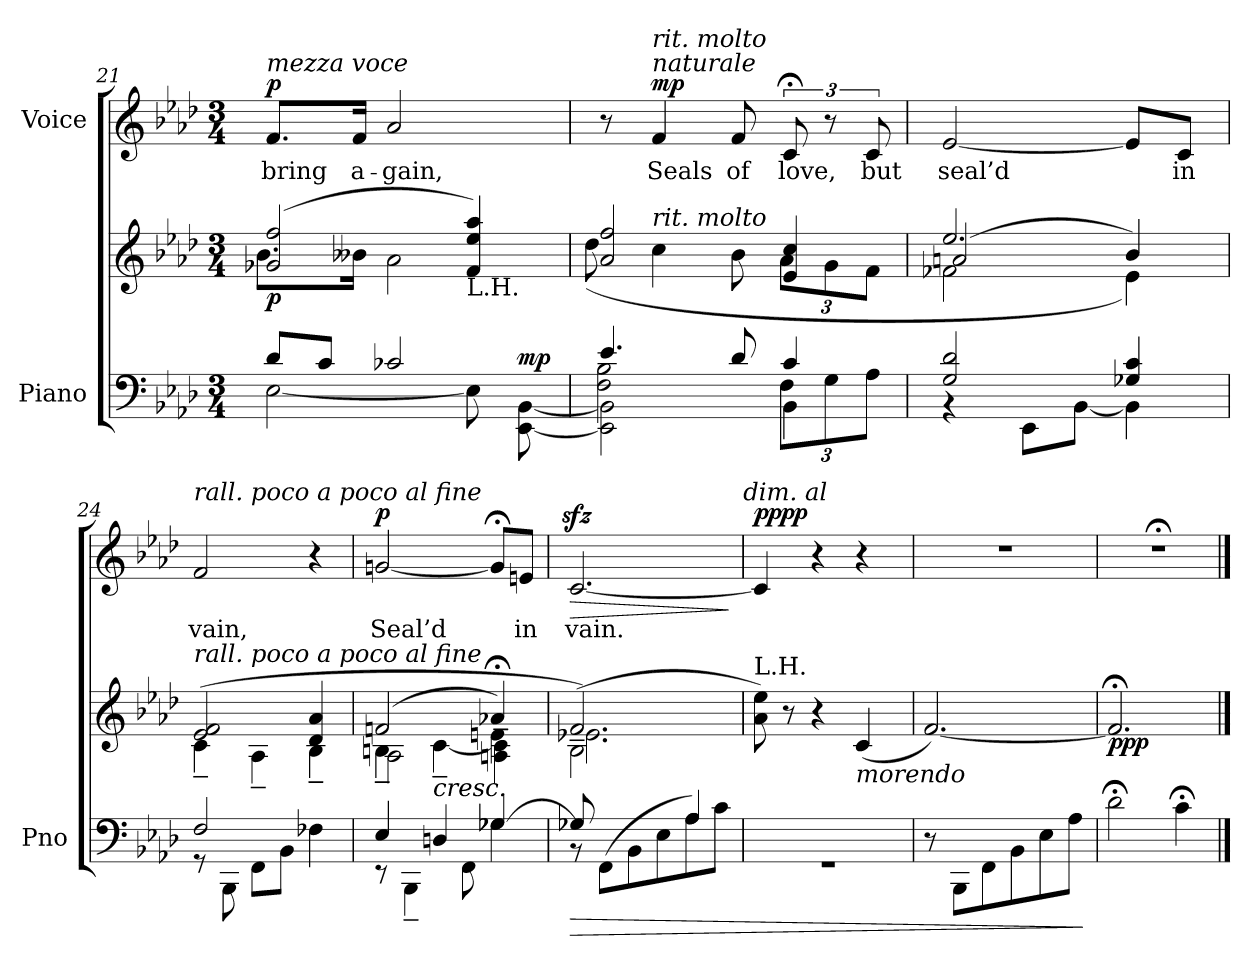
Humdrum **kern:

**kern	**kern	**dynam	**kern	**text	**dynam
*part2	*part2	*part2	*part1	*part1	*part1
*staff3	*staff2	*staff2/3	*staff1	*staff1	*staff1
*I"Piano	*	*	*I"Voice	*	*
*I'Pno	*	*	*	*	*
*clefF4	*clefG2	*	*clefG2	*	*
*k[b-e-a-d-]	*k[b-e-a-d-]	*	*k[b-e-a-d-]	*	*
*M3/4	*M3/4	*	*M3/4	*	*
=21	=21	=21	=21	=21	=21
*^	*^	*	*	*	*
!	!	!	!	!	!LO:TX:a:i:t=mezza voce	!	!
!	!	!	!	!LO:DY:b	!	!LO:LY:b	!LO:DY:a
8d-/L	[2E-\	(>2g-X/ 2ff/	8.b-\L	p	8.f/L	bring	p
8c/J	.	.	.	.	.	.	.
!	!	!	!	!	!	!LO:LY:b	!
.	.	.	16b--X\Jk	.	16f/Jk	a-	.
!	!	!	!	!	!	!LO:LY:b	!
2c-X/	.	.	2a-\	.	2a-/	-gain,	.
!	!	!LO:TX:b:t=L.H.	!	!	!	!	!
.	8E-\]	4f/ 4ee-/ 4aa-/)	.	.	.	.	.
!	!	!	!	!LO:DY:a=2	!	!	!
.	[8EE-\ [8BB-\	.	.	mp	.	.	.
*v	*v	*	*	*	*	*	*
=22	=22	=22	=22	=22	=22	=22
*	*	*	*	*MM68	*	*
*^	*	*	*	*	*	*
*	*^	*	*	*	*	*	*
4.e-/	2EE-\] 2BB-\]	2F\ 2B-\	2a-/ 2ff/	(<8dd-\	.	8r	.	.
!	!	!	!	!	!	!LO:TX:a:i:t=naturale	!	!
!	!	!	!	!	!	!LO:TX:a:i:t=rit. molto	!	!
!	!	!	!	!LO:TX:a:i:t=rit. molto	!	!	!	!
!	!	!	!	!	!	!	!LO:LY:b	!LO:DY:a
.	.	.	.	4cc\	.	4f/	Seals	mp
!	!	!	!	!	!	!	!LO:LY:b	!
8d-/	.	.	.	8b-\	.	8f/	of	.
*	*	*Xbrackettup	*	*Xbrackettup	*	*	*	*
*	*	*	*	*	*	*MM60	*	*
!	!	!	!	!	!	!	!LO:LY:b	!
4c/	4BB-\	12F\L	4e-/ 4cc/	12a-\L	.	12c;</	love,	.
.	.	12G\	.	12g\	.	12r	.	.
!	!	!	!	!	!	!	!LO:LY:b	!
.	.	12A-\J	.	12f\J	.	12c/	but	.
*v	*v	*v	*	*	*	*	*	*
*	*v	*v	*	*	*	*
=23	=23	=23	=23	=23	=23
*	*	*	*MM68	*	*
*^	*^	*	*	*	*
*	*^	*	*^	*	*	*	*
!	!	!	!	!	!	!	!	!LO:LY:b	!
*	*v	*v	*	*	*	*	*	*	*
2G/ 2d-/	4rBB	2.ee-/	2f-X\	(>2an/	.	[2e-/	seal’d	.
.	8EE-\L	.	.	.	.	.	.	.
.	[8BB-\J	.	.	.	.	.	.	.
4G-X/ 4c/	4BB-\]	.	4e-\)	4b-/)	.	8e-/L]	.	.
!	!	!	!	!	!	!	!LO:LY:b	!
.	.	.	.	.	.	8c/J	in	.
*	*	*v	*v	*v	*	*	*	*
!!LO:PB:g=z
=24	=24	=24	=24	=24	=24	=24
*	*	*	*	*MM62	*	*
*	*	*^	*	*	*	*
!	!	!	!	!	!LO:TX:a:i:t=rall. poco a poco al fine	!	!
!	!	!LO:TX:a:i:t=rall. poco a poco al fine	!	!	!	!	!
!	!	!	!	!LO:DY:b	!	!LO:LY:b	!
!	!	!	!	!LO:DY:n=1:b	!	!	!
!	!	!	!	!LO:DY:n=2:b	!	!	!
2F/	8rGG	2e-/ 2f/	(<4c~\	other-dynamics p other-dynamics	2f/	vain,	.
.	8BBB-\	.	.	.	.	.	.
.	8FF\L	.	4A-~\	.	.	.	.
.	8BB-\J	.	.	.	.	.	.
4F-X\	4ryy	4d-/ 4a-/	4B-~\	.	4r	.	.
*	*	*v	*v	*	*	*	*
=25	=25	=25	=25	=25	=25	=25
*	*	*	*	*MM56	*	*
*	*	*^	*	*	*	*
*	*	*	*^	*	*	*	*
!	!	!	!	!	!	!	!LO:LY:b	!LO:DY:a
4E-/	8r	(>2fn/	4Bn~\	2A-\	.	[2gni/	Seal’d	p
.	4BBB-~\	.	.	.	.	.	.	.
!	!	!	!	!	!LO:HP:b	!	!	!
4Dn/	.	.	[4c~\	.	<	.	.	.
.	8FF\	.	.	.	.	.	.	.
[4G-X/	4G-\	4a-X;</)	4en\	4An\~ 4c\]~	.	8g;</L]	.	.
!	!	!	!	!	!	!	!LO:LY:b	!
.	.	.	.	.	.	8en/J	in	.
=26	=26	=26	=26	=26	=26	=26	=26	=26
!	!	!	!	!	!LO:HP:b=2	!	!LO:LY:b	!LO:HP:b
*	*^	*	*	*	*	*	*	*
!	!	!	!	!	!	!	!	!	!LO:DY:n=1:a
2ryy	8G-X/]	8rBB	(>2B-\	2.f~/)	2.e-X\	>	[2.czz>/	vain.	> other-dynamics
.	8ryy	(>8FF\L	.	.	.	.	.	.	.
.	2ryy	8BB-\	.	.	.	[	.	.	.
.	.	8E-\	.	.	.	.	.	.	.
4A-/)	.	8A-\	4ryy	.	.	.	.	.	.
.	.	8c\J	.	.	.	.	.	.	.
*v	*v	*v	*	*	*	*	*	*	*
*	*v	*v	*v	*	*	*	*
.	.	.	.	.	]
!	!	!	!LO:TX:a:i:t=dim. al	!	!
=27	=27	=27	=27	=27	=27
*	*^	*	*	*	*
!	!LO:TX:a:t=L.H.	!	!	!	!	!
!	!	!	!	!	!	!LO:DY:a
2.rGG	8ryy	8a-\ 8ee-\)	.	4c/]	.	pppp
.	8r	2ryy	.	.	.	.
.	4r	.	.	4r	.	.
!	!LO:TX:b:i:t=morendo	!	!	!	!	!
.	(<4c/	.	.	4r	.	.
.	.	8ryy	.	.	.	.
*	*v	*v	*	*	*	*
=28	=28	=28	=28	=28	=28
8r	[2.f/)	.	2.r	.	.
8BBB-\L	.	.	.	.	.
8FF\	.	.	.	.	.
8BB-\	.	.	.	.	.
8E-\	.	.	.	.	.
8A-\J	.	.	.	.	.
.	.	]	.	.	.
=29	=29	=29	=29	=29	=29
!	!	!LO:DY:b	!	!	!
2d-;<\	2.f;</]	ppp	2.r;<	.	.
4c;<\	.	.	.	.	.
==	==	==	==	==	==
*-	*-	*-	*-	*-	*-
